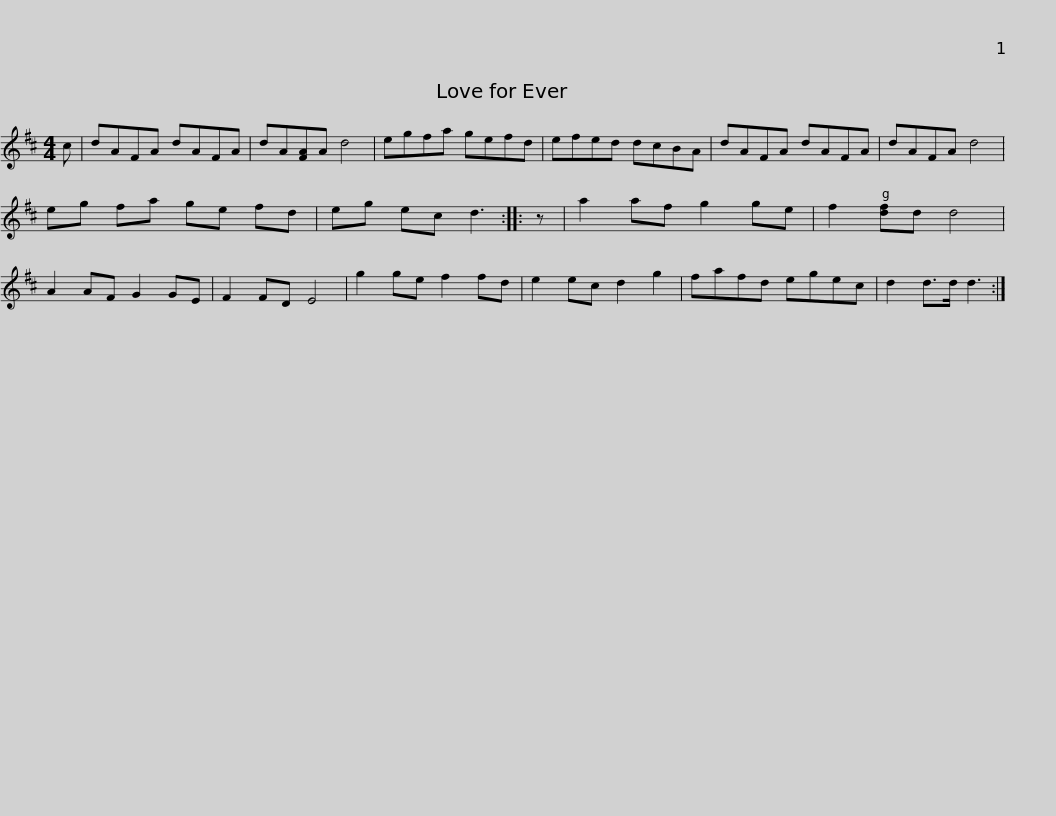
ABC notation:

X:1
L:1/8
M:4/4
I:linebreak $
K:D
V:1 treble
V:1
 c | dAFA dAFA | dA[FA]A d4 | egfa gefd | efed dcBA | %5
 dAFA dAFA | dAFA d4 |$ eg fa ge fd | eg ec d3 :: z | %10
 a2 af g2 ge | f2 [df]d d4 | A2 AF G2 GE | F2 FD E4 | g2 ge f2 fd |$ %15
 e2 ec d2 g2 | fafd egec | d2 d>d d3 :| %18
